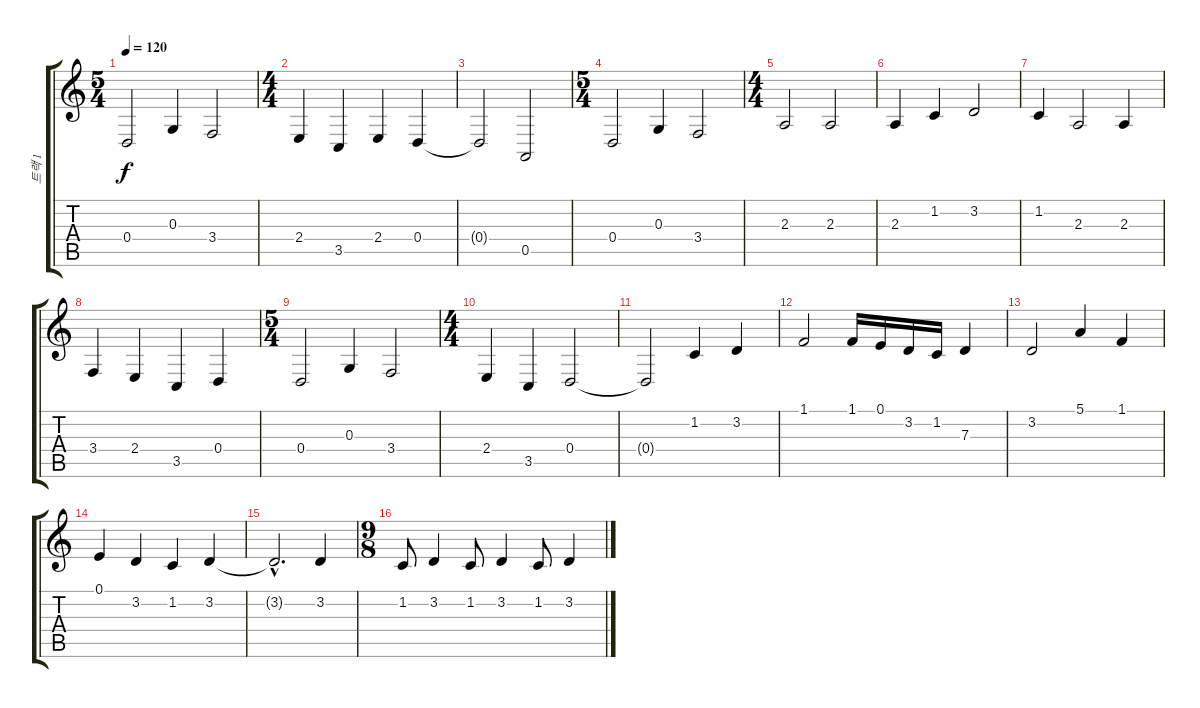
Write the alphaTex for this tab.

\track ("트랙 1" "트랙 1") {instrument panflute}
\staff {score tabs}
\tuning (E4 B3 G3 D3 A2 E2) {hide}
\ts (5 4)
\tempo 120
\clef g2
\ks c
0.4.2{dy f instrument panflute} 0.3.4 3.4.2 |
\ts (4 4)
2.4.4 3.5.4 2.4.4 0.4.4 |
0.4{t}.2 0.5.2 |
\ts (5 4)
0.4.2 0.3.4 3.4.2 |
\ts (4 4)
2.3.2 2.3.2 |
2.3.4 1.2.4 3.2.2 |
1.2.4 2.3.2 2.3.4 |
3.4.4 2.4.4 3.5.4 0.4.4 |
\ts (5 4)
0.4.2 0.3.4 3.4.2 |
\ts (4 4)
2.4.4 3.5.4 0.4.2 |
0.4{t}.2 1.2.4 3.2.4 |
1.1.2 1.1.16 0.1.16 3.2.16 1.2.16 7.3.4 |
3.2.2 5.1.4 1.1.4 |
0.1.4 3.2.4 1.2.4 3.2.4 |
3.2{hac t}.2{d} 3.2.4 |
\ts (9 8)
1.2.8 3.2.4 1.2.8 3.2.4 1.2.8 3.2.4
